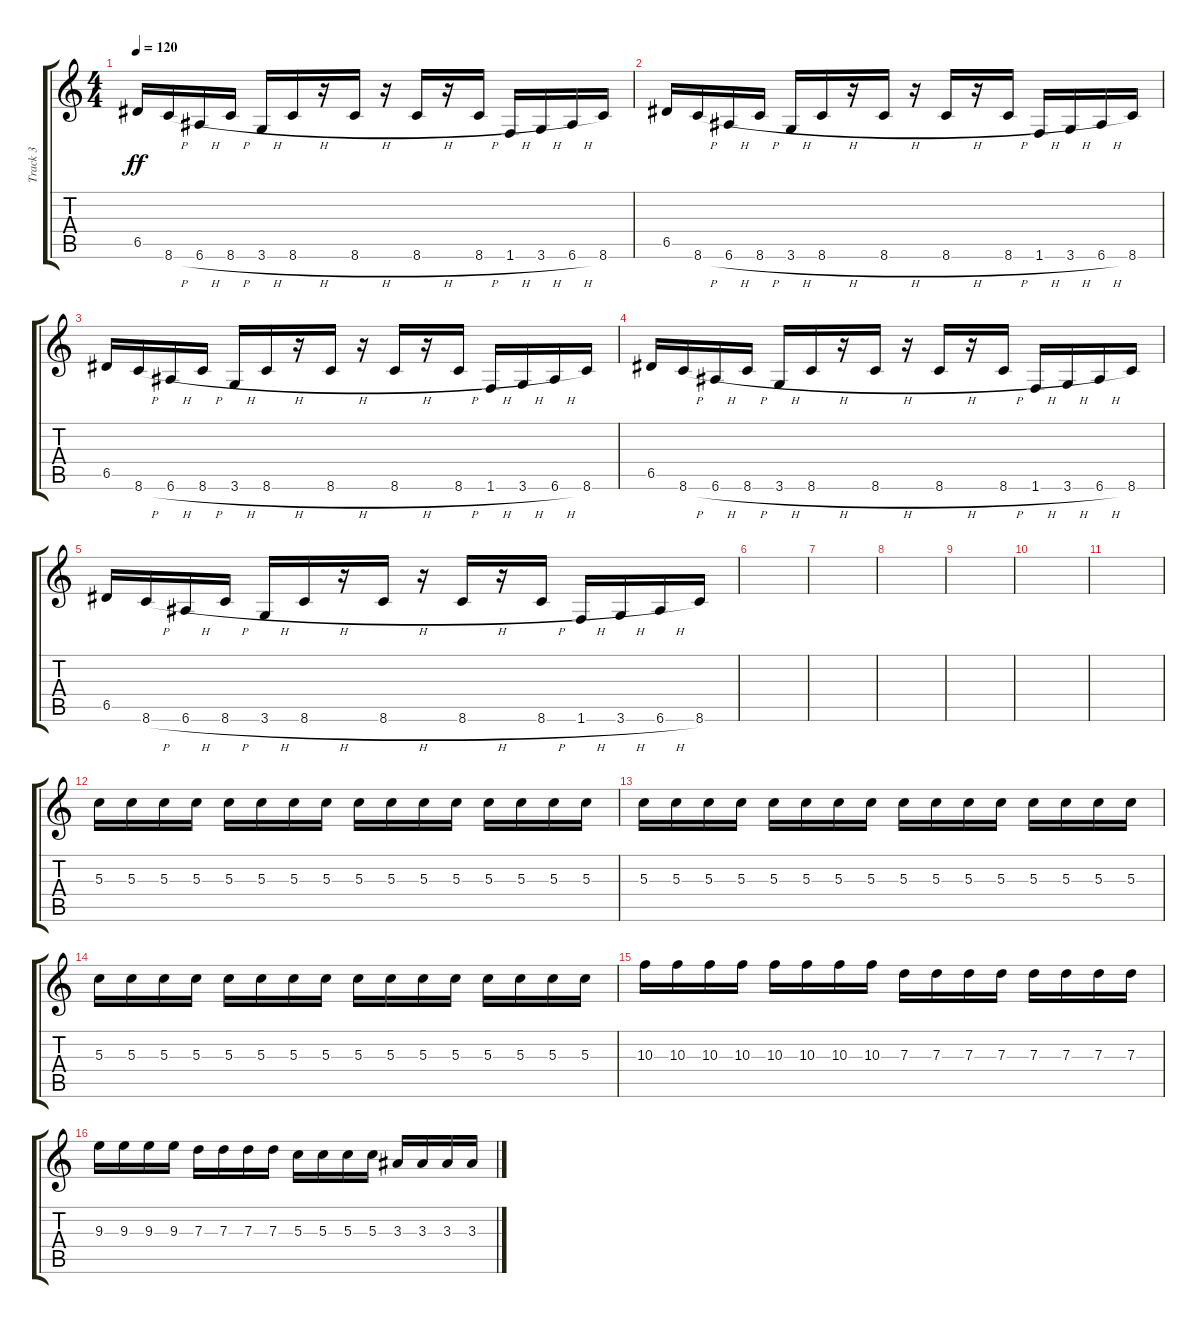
\track ("Track 3" "Track 3") {instrument distortionguitar}
\staff {score tabs}
\tuning (E4 B3 G3 D3 A2 E2) {hide}
\ts (4 4)
\tempo 120
\clef g2
\ks c
6.5.16{dy ff} 8.6{h}.16 6.6{h}.16 8.6{h}.16 3.6{h}.16 8.6{h}.16 r.16 8.6{h}.16 r.16 8.6{h}.16 r.16 8.6{h}.16 1.6{h}.16 3.6{h}.16 6.6{h}.16 8.6.16 |
6.5.16 8.6{h}.16 6.6{h}.16 8.6{h}.16 3.6{h}.16 8.6{h}.16 r.16 8.6{h}.16 r.16 8.6{h}.16 r.16 8.6{h}.16 1.6{h}.16 3.6{h}.16 6.6{h}.16 8.6.16 |
6.5.16 8.6{h}.16 6.6{h}.16 8.6{h}.16 3.6{h}.16 8.6{h}.16 r.16 8.6{h}.16 r.16 8.6{h}.16 r.16 8.6{h}.16 1.6{h}.16 3.6{h}.16 6.6{h}.16 8.6.16 |
6.5.16 8.6{h}.16 6.6{h}.16 8.6{h}.16 3.6{h}.16 8.6{h}.16 r.16 8.6{h}.16 r.16 8.6{h}.16 r.16 8.6{h}.16 1.6{h}.16 3.6{h}.16 6.6{h}.16 8.6.16 |
6.5.16 8.6{h}.16 6.6{h}.16 8.6{h}.16 3.6{h}.16 8.6{h}.16 r.16 8.6{h}.16 r.16 8.6{h}.16 r.16 8.6{h}.16 1.6{h}.16 3.6{h}.16 6.6{h}.16 8.6.16 |
|
|
|
|
|
|
5.3.16 5.3.16 5.3.16 5.3.16 5.3.16 5.3.16 5.3.16 5.3.16 5.3.16 5.3.16 5.3.16 5.3.16 5.3.16 5.3.16 5.3.16 5.3.16 |
5.3.16 5.3.16 5.3.16 5.3.16 5.3.16 5.3.16 5.3.16 5.3.16 5.3.16 5.3.16 5.3.16 5.3.16 5.3.16 5.3.16 5.3.16 5.3.16 |
5.3.16 5.3.16 5.3.16 5.3.16 5.3.16 5.3.16 5.3.16 5.3.16 5.3.16 5.3.16 5.3.16 5.3.16 5.3.16 5.3.16 5.3.16 5.3.16 |
10.3.16 10.3.16 10.3.16 10.3.16 10.3.16 10.3.16 10.3.16 10.3.16 7.3.16 7.3.16 7.3.16 7.3.16 7.3.16 7.3.16 7.3.16 7.3.16 |
9.3.16 9.3.16 9.3.16 9.3.16 7.3.16 7.3.16 7.3.16 7.3.16 5.3.16 5.3.16 5.3.16 5.3.16 3.3.16 3.3.16 3.3.16 3.3.16
